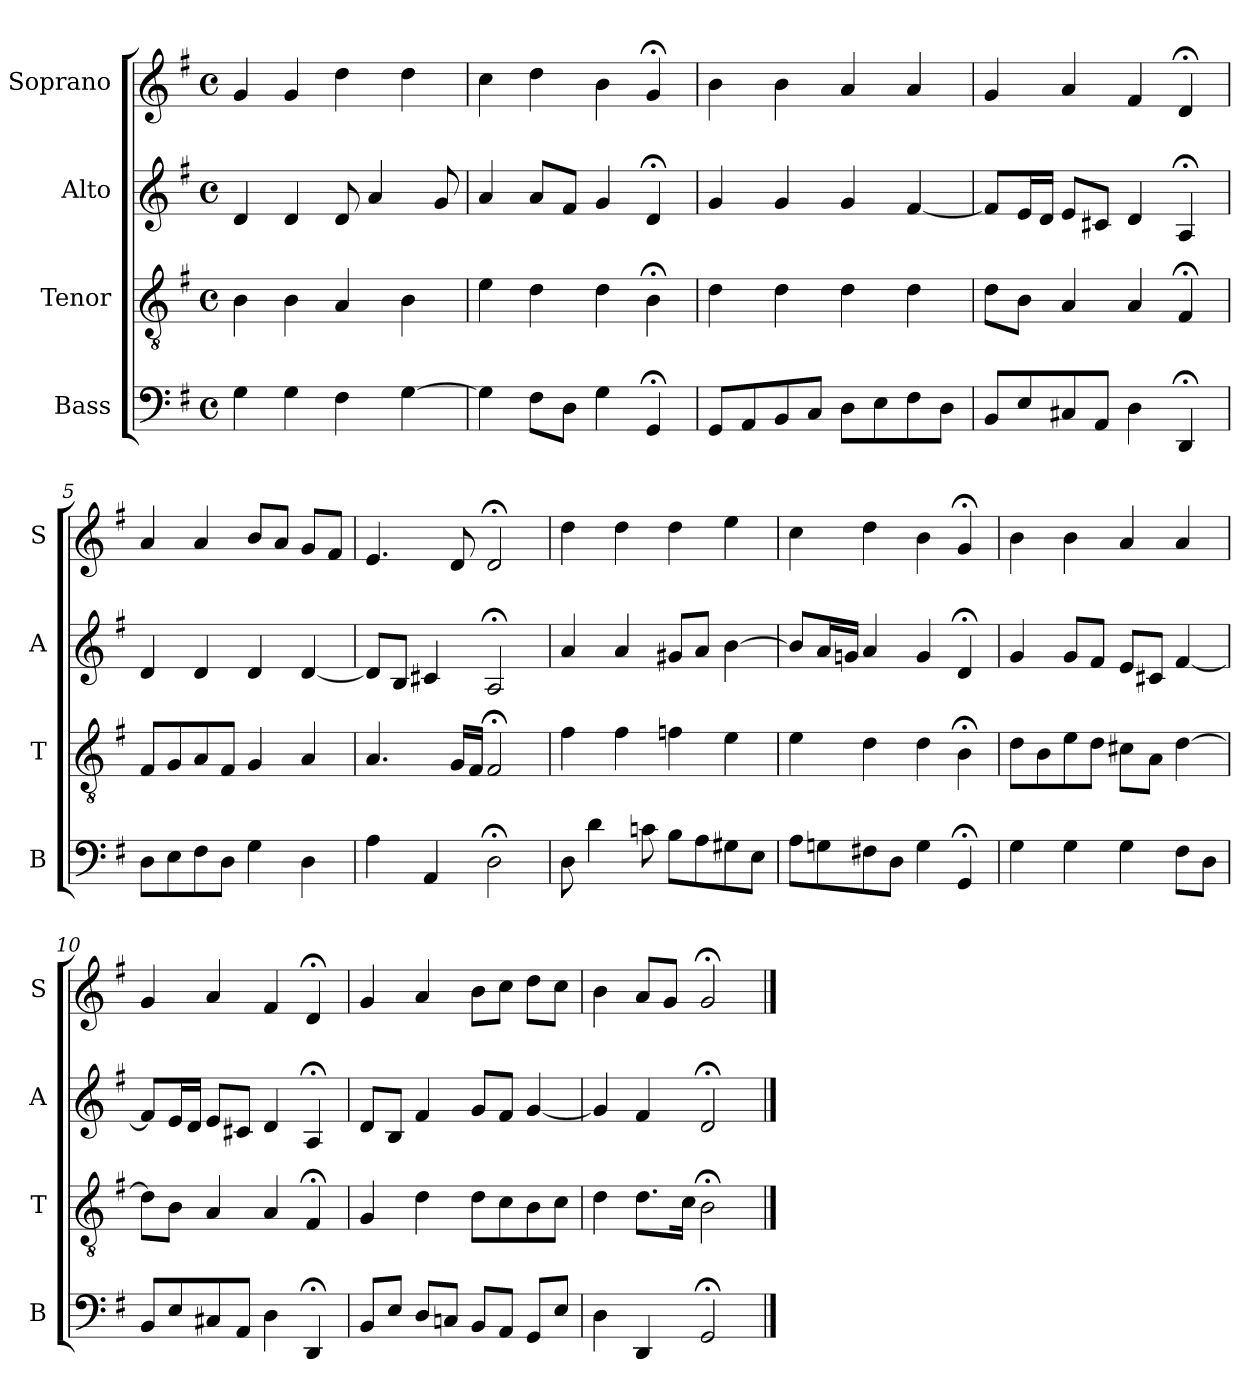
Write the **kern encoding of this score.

**kern	**kern	**kern	**kern
*part4	*part3	*part2	*part1
*staff4	*staff3	*staff2	*staff1
*I"Bass	*I"Tenor	*I"Alto	*I"Soprano
*I'B	*I'T	*I'A	*I'S
*clefF4	*clefGv2	*clefG2	*clefG2
*k[f#]	*k[f#]	*k[f#]	*k[f#]
*G:	*G:	*G:	*G:
*M4/4	*M4/4	*M4/4	*M4/4
*met(c)	*met(c)	*met(c)	*met(c)
*MM100	*MM100	*MM100	*MM100
=1	=1	=1	=1
4G	4B	4d	4g
4G	4B	4d	4g
4F#	4A	8d	4dd
.	.	4a	.
[4G	4B	.	4dd
.	.	8g	.
=2	=2	=2	=2
4G]	4e	4a	4cc
8F#L	4d	8aL	4dd
8DJ	.	8f#J	.
4G	4d	4g	4b
4GG;<	4B;<	4d;<	4g;<
=3	=3	=3	=3
8GGL	4d	4g	4b
8AA	.	.	.
8BB	4d	4g	4b
8CJ	.	.	.
8DL	4d	4g	4a
8E	.	.	.
8F#	4d	[4f#	4a
8DJ	.	.	.
=4	=4	=4	=4
8BBL	8dL	8f#L]	4g
8E	8BJ	16eL	.
.	.	16dJJ	.
8C#X	4A	8eL	4a
8AAJ	.	8c#XJ	.
4D	4A	4d	4f#
4DD;<	4F#;<	4A;<	4d;<
=5	=5	=5	=5
8DL	8F#L	4d	4a
8E	8G	.	.
8F#	8A	4d	4a
8DJ	8F#J	.	.
4G	4G	4d	8bL
.	.	.	8aJ
4D	4A	[4d	8gL
.	.	.	8f#J
=6	=6	=6	=6
4A	4.A	8dL]	4.e
.	.	8BJ	.
4AA	.	4c#X	.
.	16GLL	.	8d
.	16F#JJ	.	.
2D;<	2F#;<	2A;<	2d;<
=7	=7	=7	=7
8D	4f#	4a	4dd
4d	.	.	.
.	4f#	4a	4dd
8cn	.	.	.
8BL	4fn	8g#XL	4dd
8A	.	8aJ	.
8G#X	4e	[4b	4ee
8EJ	.	.	.
=8	=8	=8	=8
8AL	4e	8bL]	4cc
8Gn	.	16aL	.
.	.	16gnJJ	.
8F#X	4d	4a	4dd
8DJ	.	.	.
4G	4d	4g	4b
4GG;<	4B;<	4d;<	4g;<
=9	=9	=9	=9
4G	8dL	4g	4b
.	8B	.	.
4G	8e	8gL	4b
.	8dJ	8f#J	.
4Gi	8c#XiL	8eiL	4ai
.	8AJ	8c#XJ	.
8F#L	[4d	[4f#	4a
8DJ	.	.	.
=10	=10	=10	=10
8BBL	8dL]	8f#L]	4g
8E	8BJ	16eL	.
.	.	16dJJ	.
8C#X	4A	8eL	4a
8AAJ	.	8c#XJ	.
4D	4A	4d	4f#
4DD;<	4F#;<	4A;<	4d;<
=11	=11	=11	=11
8BBL	4G	8dL	4g
8EJ	.	8BJ	.
8DL	4d	4f#	4a
8CnJ	.	.	.
8BBL	8dL	8gL	8bL
8AAJ	8c	8f#J	8ccJ
8GGL	8B	[4g	8ddL
8EJ	8cJ	.	8ccJ
=12	=12	=12	=12
4D	4d	4g]	4b
4DD	8.dL	4f#	8aL
.	.	.	8gJ
.	16cJk	.	.
2GG;<	2B;<	2d;<	2g;<
==	==	==	==
*-	*-	*-	*-
